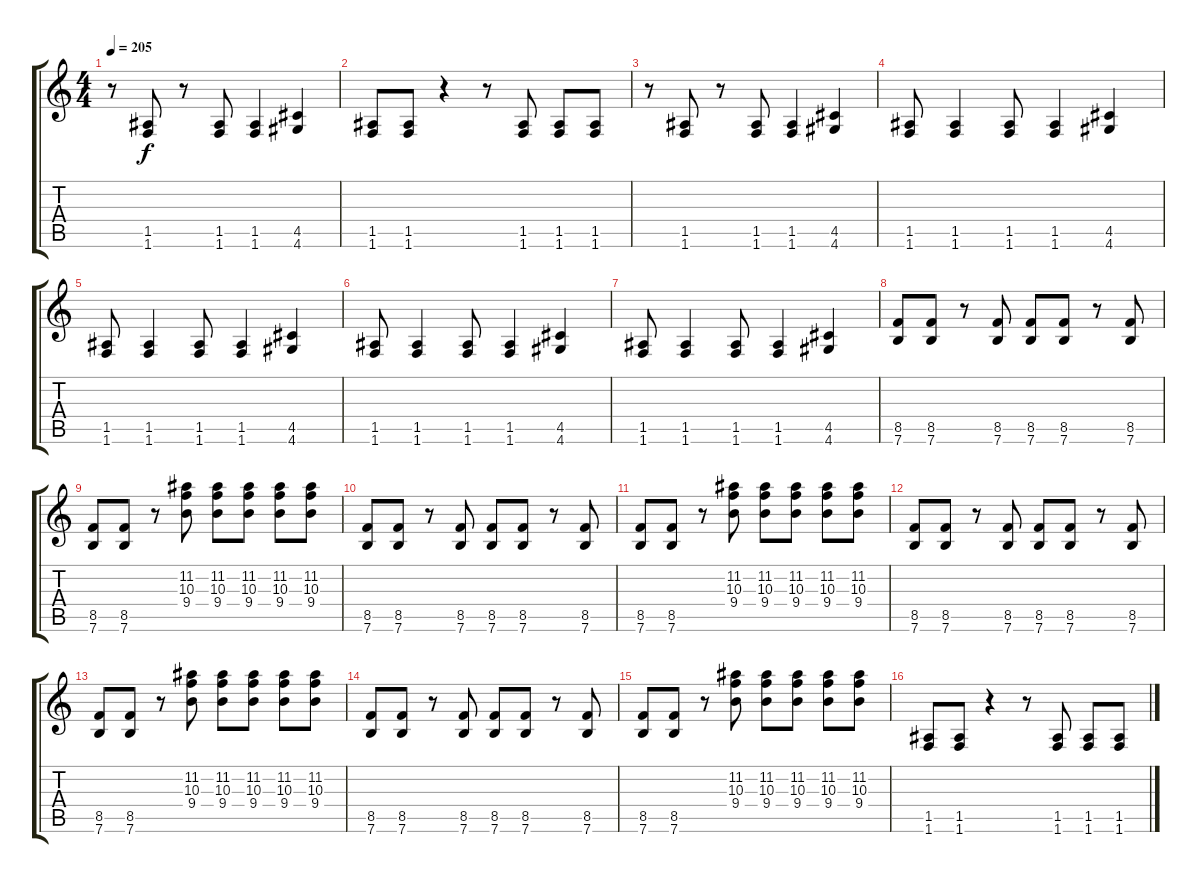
\track "" {instrument overdrivenguitar}
\staff {score tabs}
\tuning (E4 B3 G3 D3 A2 E2) {hide}
\ts (4 4)
\tempo 205
\clef g2
\ks c
r.8{dy f} (1.5 1.6).8 r.8 (1.5 1.6).8{txt ""} (1.5 1.6).4{instrument overdrivenguitar} (4.5 4.6).4 |
(1.5 1.6).8{txt "" instrument distortionguitar} (1.5 1.6).8 r.4 r.8 (1.5 1.6).8 (1.5 1.6).8 (1.5 1.6).8 |
r.8 (1.5 1.6).8 r.8 (1.5 1.6).8{txt ""} (1.5 1.6).4{instrument overdrivenguitar} (4.5 4.6).4 |
(1.5 1.6).8{txt "" instrument distortionguitar} (1.5 1.6).4 (1.5 1.6).8{txt ""} (1.5 1.6).4{instrument overdrivenguitar} (4.5 4.6).4 |
(1.5 1.6).8{txt "" instrument distortionguitar} (1.5 1.6).4 (1.5 1.6).8{txt ""} (1.5 1.6).4{instrument overdrivenguitar} (4.5 4.6).4 |
(1.5 1.6).8{txt "" instrument distortionguitar} (1.5 1.6).4 (1.5 1.6).8{txt ""} (1.5 1.6).4{instrument overdrivenguitar} (4.5 4.6).4 |
(1.5 1.6).8{txt "" instrument distortionguitar} (1.5 1.6).4 (1.5 1.6).8{txt ""} (1.5 1.6).4{instrument overdrivenguitar} (4.5 4.6).4 |
(8.5 7.6).8 (8.5 7.6).8 r.8 (8.5 7.6).8 (8.5 7.6).8 (8.5 7.6).8 r.8 (8.5 7.6).8 |
(8.5 7.6).8 (8.5 7.6).8 r.8 (11.2 10.3 9.4).8 (11.2 10.3 9.4).8 (11.2 10.3 9.4).8 (11.2 10.3 9.4).8 (11.2 10.3 9.4).8 |
(8.5 7.6).8 (8.5 7.6).8 r.8 (8.5 7.6).8 (8.5 7.6).8 (8.5 7.6).8 r.8 (8.5 7.6).8 |
(8.5 7.6).8 (8.5 7.6).8 r.8 (11.2 10.3 9.4).8 (11.2 10.3 9.4).8 (11.2 10.3 9.4).8 (11.2 10.3 9.4).8 (11.2 10.3 9.4).8 |
(8.5 7.6).8 (8.5 7.6).8 r.8 (8.5 7.6).8 (8.5 7.6).8 (8.5 7.6).8 r.8 (8.5 7.6).8 |
(8.5 7.6).8 (8.5 7.6).8 r.8 (11.2 10.3 9.4).8 (11.2 10.3 9.4).8 (11.2 10.3 9.4).8 (11.2 10.3 9.4).8 (11.2 10.3 9.4).8 |
(8.5 7.6).8 (8.5 7.6).8 r.8 (8.5 7.6).8 (8.5 7.6).8 (8.5 7.6).8 r.8 (8.5 7.6).8 |
(8.5 7.6).8 (8.5 7.6).8 r.8 (11.2 10.3 9.4).8 (11.2 10.3 9.4).8 (11.2 10.3 9.4).8 (11.2 10.3 9.4).8 (11.2 10.3 9.4).8 |
(1.5 1.6).8{txt "" instrument distortionguitar} (1.5 1.6).8 r.4 r.8 (1.5 1.6).8 (1.5 1.6).8 (1.5 1.6).8
